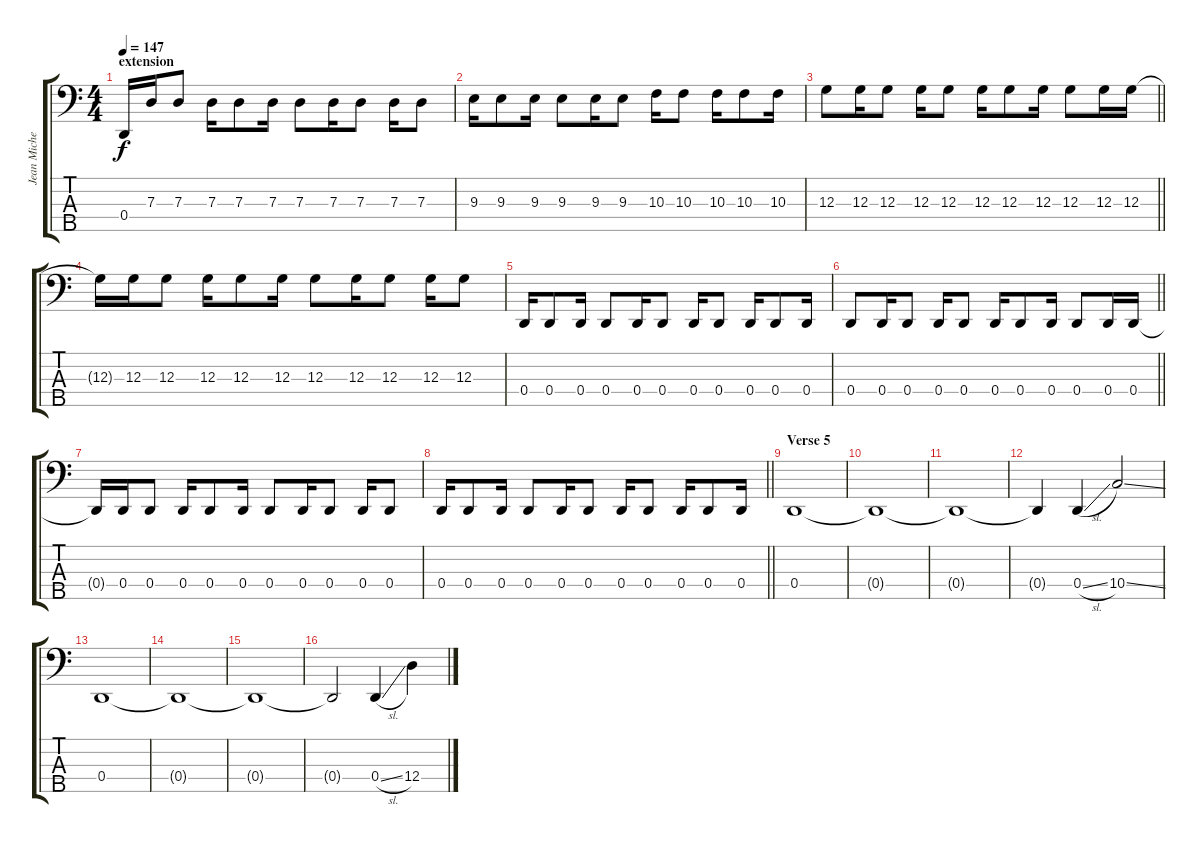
\track ("Jean Michel Labadie - BASS" "Jean Miche") {instrument electricbasspick}
\staff {score tabs}
\tuning (F2 C2 G1 D1 C1) {hide}
\ts (4 4)
\section ("" "extension")
\tempo 147
\clef f4
\ks c
0.4{t}.16{dy f} 7.3.16 7.3.8 7.3.16 7.3.8 7.3.16 7.3.8 7.3.16 7.3.8 7.3.16 7.3.8 |
9.3.16 9.3.8 9.3.16 9.3.8 9.3.16 9.3.8 10.3.16 10.3.8 10.3.16 10.3.8 10.3.16 |
\barLineRight lightlight
12.3.8 12.3.16 12.3.8 12.3.16 12.3.8 12.3.16 12.3.8 12.3.16 12.3.8 12.3.16 12.3.16 |
12.3{t}.16 12.3.16 12.3.8 12.3.16 12.3.8 12.3.16 12.3.8 12.3.16 12.3.8 12.3.16 12.3.8 |
0.4.16 0.4.8 0.4.16 0.4.8 0.4.16 0.4.8 0.4.16 0.4.8 0.4.16 0.4.8 0.4.16 |
\barLineRight lightlight
0.4.8 0.4.16 0.4.8 0.4.16 0.4.8 0.4.16 0.4.8 0.4.16 0.4.8 0.4.16 0.4.16 |
0.4{t}.16 0.4.16 0.4.8 0.4.16 0.4.8 0.4.16 0.4.8 0.4.16 0.4.8 0.4.16 0.4.8 |
\barLineRight lightlight
0.4.16 0.4.8 0.4.16 0.4.8 0.4.16 0.4.8 0.4.16 0.4.8 0.4.16 0.4.8 0.4.16 |
\section ("" "Verse 5")
0.4.1 |
0.4{t}.1 |
0.4{t}.1 |
0.4{t}.4 0.4{sl}.4 10.4{ss}.2 |
0.4.1 |
0.4{t}.1 |
0.4{t}.1 |
0.4{t}.2 0.4{sl}.4 12.4{ss}.4
